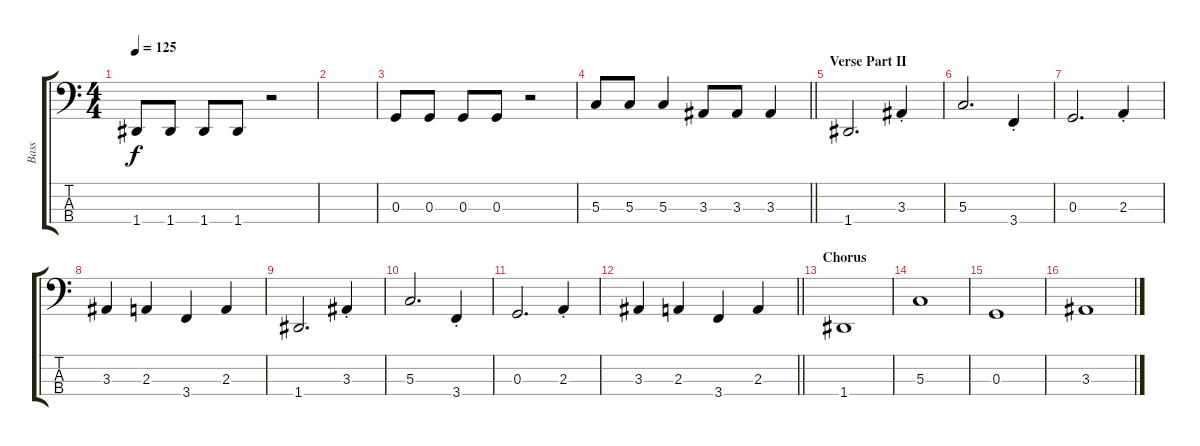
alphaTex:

\track ("Bass" "Bass") {instrument electricbasspick}
\staff {score tabs}
\tuning (F2 C2 G1 D1) {hide}
\ts (4 4)
\tempo 125
\clef f4
\ks c
1.4.8{dy f} 1.4.8 1.4.8 1.4.8 r.2 |
|
0.3.8 0.3.8 0.3.8 0.3.8 r.2 |
\barLineRight lightlight
5.3.8 5.3.8 5.3.4 3.3.8 3.3.8 3.3.4 |
\section ("" "Verse Part II")
1.4.2{d} 3.3{st}.4 |
5.3.2{d} 3.4{st}.4 |
0.3.2{d} 2.3{st}.4 |
3.3.4 2.3.4 3.4.4 2.3.4 |
1.4.2{d} 3.3{st}.4 |
5.3.2{d} 3.4{st}.4 |
0.3.2{d} 2.3{st}.4 |
\barLineRight lightlight
3.3.4 2.3.4 3.4.4 2.3.4 |
\section ("" "Chorus")
1.4.1 |
5.3.1 |
0.3.1 |
3.3.1
